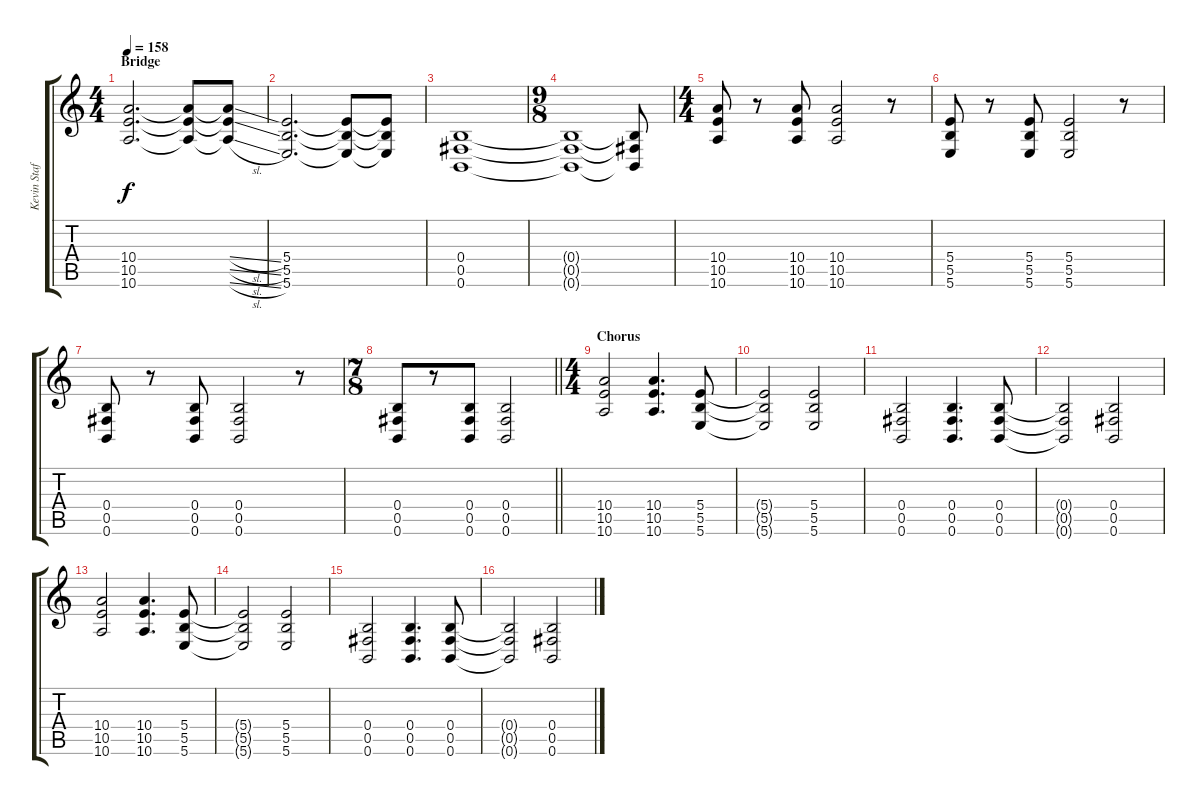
\track ("Kevin Staff" "Kevin Staf") {instrument distortionguitar}
\staff {score tabs}
\tuning (Db4 Ab3 E3 B2 Gb2 B1) {hide}
\ts (4 4)
\section ("" "Bridge")
\tempo 158
\clef g2
\ks c
(10.4 10.5 10.6).2{d dy f volume 11} (10.4{t} 10.5{t} 10.6{t}).8 (10.4{sl t} 10.5{sl t} 10.6{sl t}).8 |
(5.4 5.5 5.6).2{d} (5.4{t} 5.5{t} 5.6{t}).8 (5.4{t} 5.5{t} 5.6{t}).8 |
(0.4 0.5 0.6).1 |
\ts (9 8)
(0.4{t} 0.5{t} 0.6{t}).1 (0.4{t} 0.5{t} 0.6{t}).8 |
\ts (4 4)
(10.4 10.5 10.6).8{volume 16} r.8 (10.4 10.5 10.6).8 (10.4 10.5 10.6).2 r.8 |
(5.4 5.5 5.6).8 r.8 (5.4 5.5 5.6).8 (5.4 5.5 5.6).2 r.8 |
(0.4 0.5 0.6).8 r.8 (0.4 0.5 0.6).8 (0.4 0.5 0.6).2 r.8 |
\ts (7 8)
\barLineRight lightlight
(0.4 0.5 0.6).8 r.8 (0.4 0.5 0.6).8 (0.4 0.5 0.6).2 |
\ts (4 4)
\section ("" "Chorus")
(10.4 10.5 10.6).2 (10.4 10.5 10.6).4{d} (5.4 5.5 5.6).8 |
(5.4{t} 5.5{t} 5.6{t}).2 (5.4 5.5 5.6).2 |
(0.4 0.5 0.6).2 (0.4 0.5 0.6).4{d} (0.4 0.5 0.6).8 |
(0.4{t} 0.5{t} 0.6{t}).2 (0.4 0.5 0.6).2 |
(10.4 10.5 10.6).2 (10.4 10.5 10.6).4{d} (5.4 5.5 5.6).8 |
(5.4{t} 5.5{t} 5.6{t}).2 (5.4 5.5 5.6).2 |
(0.4 0.5 0.6).2 (0.4 0.5 0.6).4{d} (0.4 0.5 0.6).8 |
(0.4{t} 0.5{t} 0.6{t}).2 (0.4 0.5 0.6).2
